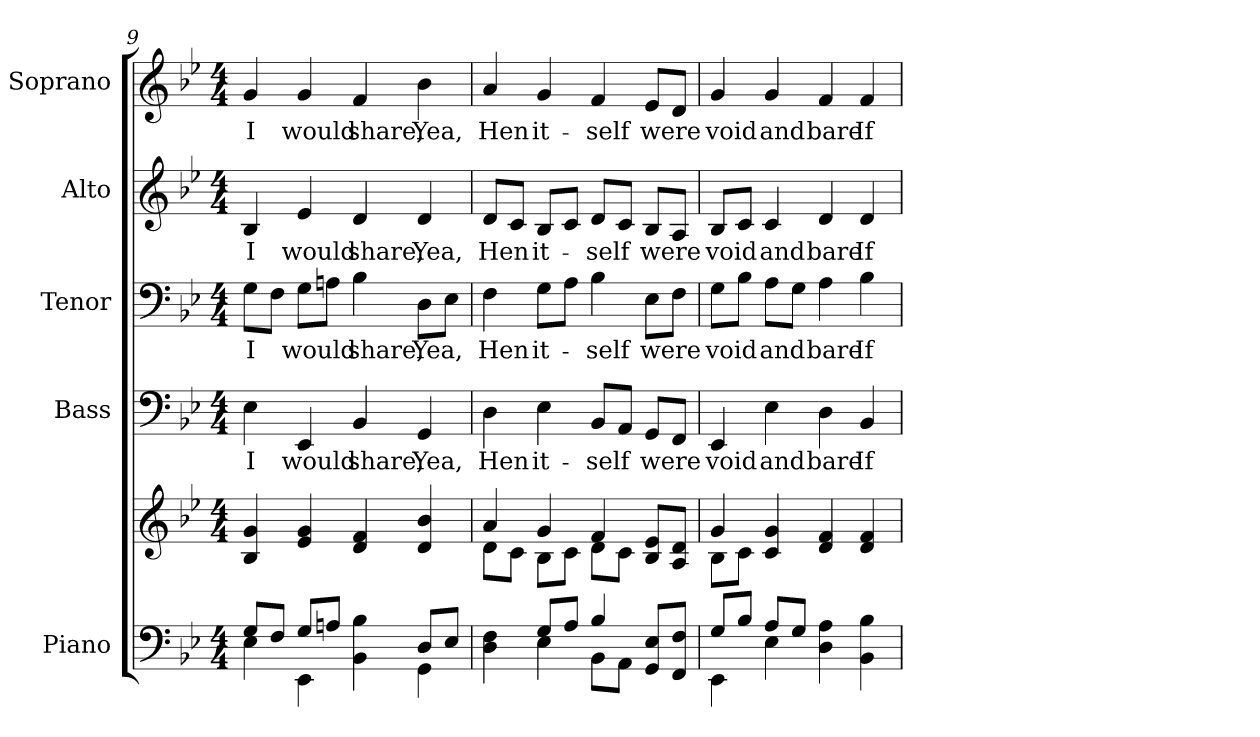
**kern	**kern	**kern	**text	**kern	**text	**kern	**text	**kern	**text
*part5	*part5	*part4	*part4	*part3	*part3	*part2	*part2	*part1	*part1
*staff6	*staff5	*staff4	*staff4	*staff3	*staff3	*staff2	*staff2	*staff1	*staff1
*I"Piano	*	*I"Bass	*	*I"Tenor	*	*I"Alto	*	*I"Soprano	*
*I'Pno.	*	*I'B.	*	*I'T.	*	*I'A.	*	*I'S.	*
!!LO:PB:g=z
*clefF4	*clefG2	*clefF4	*	*clefF4	*	*clefG2	*	*clefG2	*
*k[b-e-]	*k[b-e-]	*k[b-e-]	*	*k[b-e-]	*	*k[b-e-]	*	*k[b-e-]	*
*B-:	*B-:	*B-:	*	*B-:	*	*B-:	*	*B-:	*
*M4/4	*M4/4	*M4/4	*	*M4/4	*	*M4/4	*	*M4/4	*
=9	=9	=9	=9	=9	=9	=9	=9	=9	=9
*^	*	*	*	*	*	*	*	*	*
!	!	!	!	!LO:LY:b:color=#000000	!	!	!	!	!	!
!	!	!	!	!	!	!LO:LY:b:color=#000000	!	!	!	!
!	!	!	!	!	!	!	!	!LO:LY:b:color=#000000	!	!
!	!	!	!	!	!	!	!	!	!	!LO:LY:b:color=#000000
8Gi/L	4E-i\	4B-i/ 4gi	4E-i\	I	8Gi\L	I	4B-i/	I	4gi/	I
8Fi/J	.	.	.	.	8Fi\J	.	.	.	.	.
!	!	!	!	!LO:LY:b:color=#000000	!	!	!	!	!	!
!	!	!	!	!	!	!LO:LY:b:color=#000000	!	!	!	!
!	!	!	!	!	!	!	!	!LO:LY:b:color=#000000	!	!
!	!	!	!	!	!	!	!	!	!	!LO:LY:b:color=#000000
8Gi/L	4EE-i\	4e-i/ 4gi	4EE-i/	would	8Gi\L	would	4e-i/	would	4gi/	would
8Ani/J	.	.	.	.	8Ani\J	.	.	.	.	.
!	!	!	!	!LO:LY:b:color=#000000	!	!	!	!	!	!
!	!	!	!	!	!	!LO:LY:b:color=#000000	!	!	!	!
!	!	!	!	!	!	!	!	!LO:LY:b:color=#000000	!	!
!	!	!	!	!	!	!	!	!	!	!LO:LY:b:color=#000000
4BB-i\ 4B-i	4ryy	4di/ 4fi	4BB-i/	share;	4B-i\	share;	4di/	share;	4fi/	share;
!	!	!	!	!LO:LY:b:color=#000000	!	!	!	!	!	!
!	!	!	!	!	!	!LO:LY:b:color=#000000	!	!	!	!
!	!	!	!	!	!	!	!	!LO:LY:b:color=#000000	!	!
!	!	!	!	!	!	!	!	!	!	!LO:LY:b:color=#000000
8Di/L	4GGi\	4di/ 4b-i	4GGi/	Yea,	8Di\L	Yea,	4di/	Yea,	4b-i\	Yea,
8E-i/J	.	.	.	.	8E-i\J	.	.	.	.	.
=10	=10	=10	=10	=10	=10	=10	=10	=10	=10	=10
*	*	*^	*	*	*	*	*	*	*	*
!	!	!	!	!	!LO:LY:b:color=#000000	!	!	!	!	!	!
!	!	!	!	!	!	!	!LO:LY:b:color=#000000	!	!	!	!
!	!	!	!	!	!	!	!	!	!LO:LY:b:color=#000000	!	!
!	!	!	!	!	!	!	!	!	!	!	!LO:LY:b:color=#000000
4Di\ 4Fi	4ryy	4ai/	8di\L	4Di\	Hen	4Fi\	Hen	8di/L	Hen	4ai/	Hen
.	.	.	8ci\J	.	.	.	.	8ci/J	.	.	.
!	!	!	!	!	!LO:LY:b:color=#000000	!	!	!	!	!	!
!	!	!	!	!	!	!	!LO:LY:b:color=#000000	!	!	!	!
!	!	!	!	!	!	!	!	!	!LO:LY:b:color=#000000	!	!
!	!	!	!	!	!	!	!	!	!	!	!LO:LY:b:color=#000000
8Gi/L	4E-i\	4gi/	8B-i\L	4E-i\	it-	8Gi\L	it-	8B-i/L	it-	4gi/	it-
8Ai/J	.	.	8ci\J	.	.	8Ai\J	.	8ci/J	.	.	.
!	!	!	!	!	!LO:LY:b:color=#000000	!	!	!	!	!	!
!	!	!	!	!	!	!	!LO:LY:b:color=#000000	!	!	!	!
!	!	!	!	!	!	!	!	!	!LO:LY:b:color=#000000	!	!
!	!	!	!	!	!	!	!	!	!	!	!LO:LY:b:color=#000000
4B-i/	8BB-i\L	4fi/	8di\L	8BB-i/L	-self	4B-i\	-self	8di/L	-self	4fi/	-self
.	8AAi\J	.	8ci\J	8AAi/J	.	.	.	8ci/J	.	.	.
!	!	!	!	!	!LO:LY:b:color=#000000	!	!	!	!	!	!
!	!	!	!	!	!	!	!LO:LY:b:color=#000000	!	!	!	!
!	!	!	!	!	!	!	!	!	!LO:LY:b:color=#000000	!	!
!	!	!	!	!	!	!	!	!	!	!	!LO:LY:b:color=#000000
8GGi/ 8E-iL	4ryy	8B-i/ 8e-iL	4ryy	8GGi/L	were	8E-i\L	were	8B-i/L	were	8e-i/L	were
8FFi/ 8FiJ	.	8Ai/ 8diJ	.	8FFi/J	.	8Fi\J	.	8Ai/J	.	8di/J	.
!!LO:PB:g=z
=11	=11	=11	=11	=11	=11	=11	=11	=11	=11	=11	=11
!	!	!	!	!	!LO:LY:b:color=#000000	!	!	!	!	!	!
!	!	!	!	!	!	!	!LO:LY:b:color=#000000	!	!	!	!
!	!	!	!	!	!	!	!	!	!LO:LY:b:color=#000000	!	!
!	!	!	!	!	!	!	!	!	!	!	!LO:LY:b:color=#000000
8Gi/L	4EE-i\	4gi/	8B-i\L	4EE-i/	void	8Gi\L	void	8B-i/L	void	4gi/	void
8B-i/J	.	.	8ci\J	.	.	8B-i\J	.	8ci/J	.	.	.
!	!	!	!	!	!LO:LY:b:color=#000000	!	!	!	!	!	!
!	!	!	!	!	!	!	!LO:LY:b:color=#000000	!	!	!	!
!	!	!	!	!	!	!	!	!	!LO:LY:b:color=#000000	!	!
!	!	!	!	!	!	!	!	!	!	!	!LO:LY:b:color=#000000
8Ai/L	4E-i\	4ci/ 4gi	4ryy	4E-i\	and	8Ai\L	and	4ci/	and	4gi/	and
8Gi/J	.	.	.	.	.	8Gi\J	.	.	.	.	.
!	!	!	!	!	!LO:LY:b:color=#000000	!	!	!	!	!	!
!	!	!	!	!	!	!	!LO:LY:b:color=#000000	!	!	!	!
!	!	!	!	!	!	!	!	!	!LO:LY:b:color=#000000	!	!
!	!	!	!	!	!	!	!	!	!	!	!LO:LY:b:color=#000000
4Di\ 4Ai	2ryy	4di/ 4fi	2ryy	4Di\	bare	4Ai\	bare	4di/	bare	4fi/	bare
!	!	!	!	!	!LO:LY:b:color=#000000	!	!	!	!	!	!
!	!	!	!	!	!	!	!LO:LY:b:color=#000000	!	!	!	!
!	!	!	!	!	!	!	!	!	!LO:LY:b:color=#000000	!	!
!	!	!	!	!	!	!	!	!	!	!	!LO:LY:b:color=#000000
4BB-i\ 4B-i	.	4di/ 4fi	.	4BB-i/	If	4B-i\	If	4di/	If	4fi/	If
*v	*v	*	*	*	*	*	*	*	*	*	*
*	*v	*v	*	*	*	*	*	*	*	*
=	=	=	=	=	=	=	=	=	=
*-	*-	*-	*-	*-	*-	*-	*-	*-	*-
